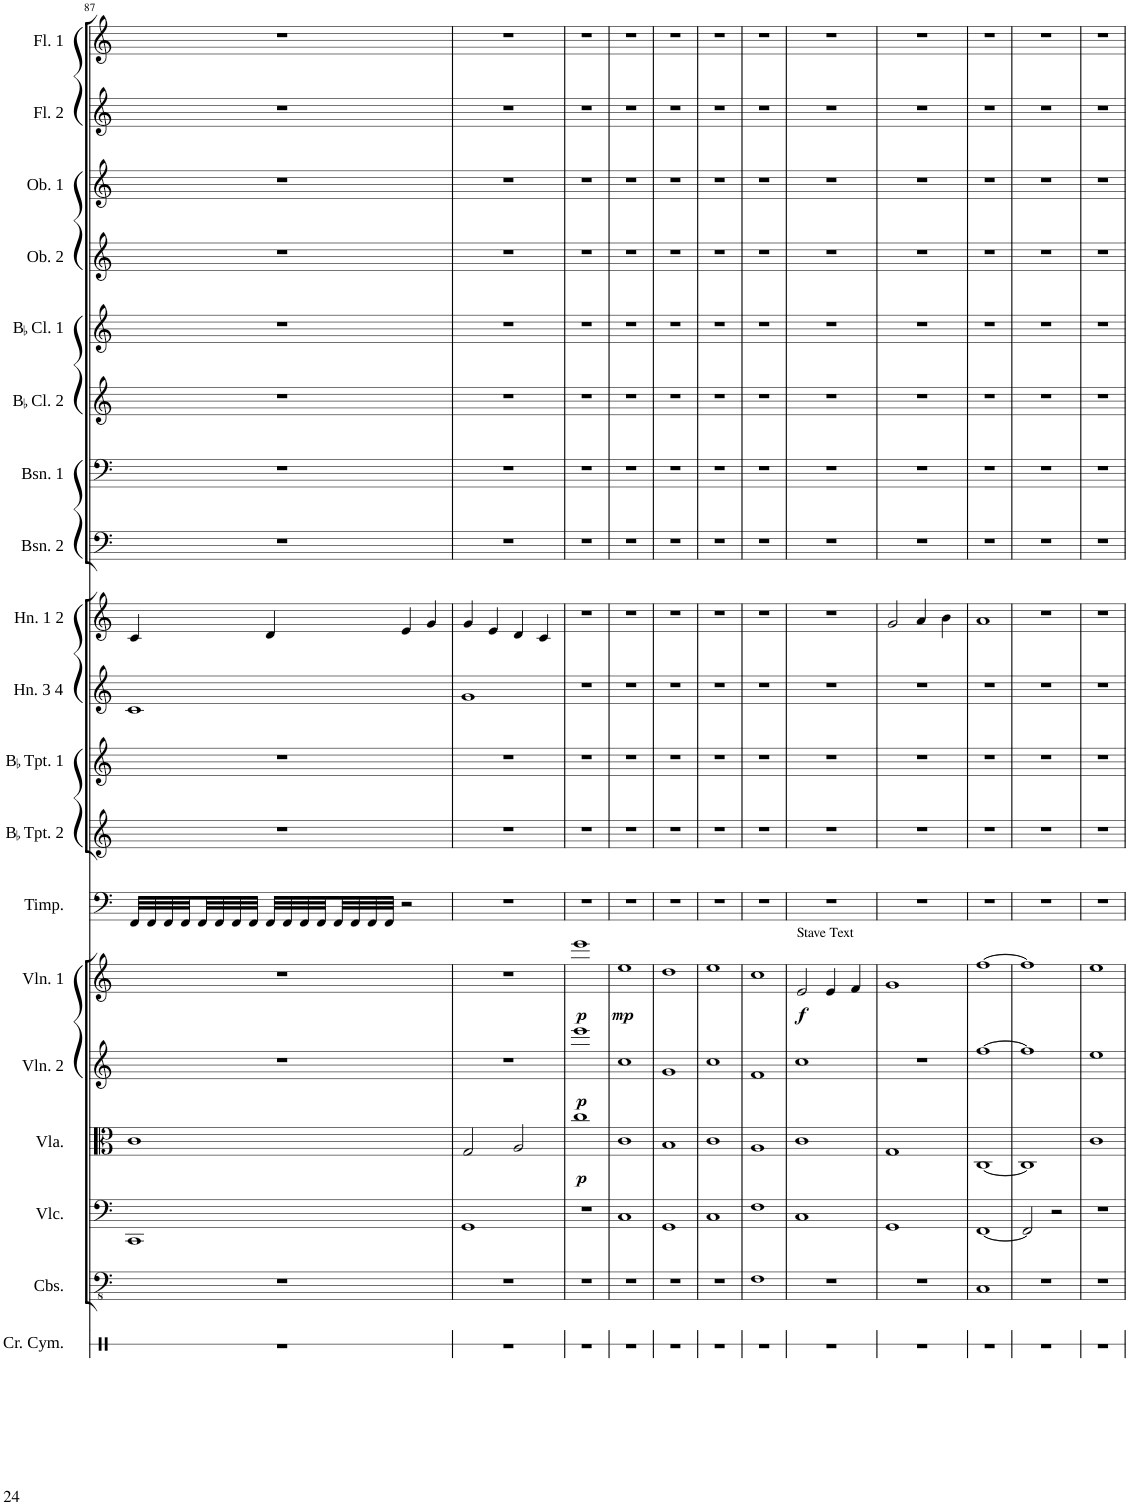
**kern	**kern	**kern	**kern	**dynam	**kern	**dynam	**kern	**dynam	**kern	**kern	**kern	**kern	**kern	**kern	**kern	**kern	**kern	**kern	**kern	**kern	**kern
*part19	*part18	*part17	*part16	*part16	*part15	*part15	*part14	*part14	*part13	*part12	*part11	*part10	*part9	*part8	*part7	*part6	*part5	*part4	*part3	*part2	*part1
*staff19	*staff18	*staff17	*staff16	*staff16	*staff15	*staff15	*staff14	*staff14	*staff13	*staff12	*staff11	*staff10	*staff9	*staff8	*staff7	*staff6	*staff5	*staff4	*staff3	*staff2	*staff1
*I"Crash Cymbal	*I"Contrabass	*I"Violoncello	*I"Viola	*	*I"Violin 2	*	*I"Violin 1	*	*I"Timpani	*I"BaccidentalFlat Trumpet 2	*I"BaccidentalFlat Trumpet 1	*I"Horn 3 4	*I"Horn 1 2	*I"Bassoon 2	*I"Bassoon 1	*I"BaccidentalFlat Clarinet 2	*I"BaccidentalFlat Clarinet 1	*I"Oboe 2	*I"Oboe 1	*I"Flute 2	*I"Flute 1
*I'Cr. Cym.	*I'Cbs.	*I'Vlc.	*I'Vla.	*	*I'Vln. 2	*	*I'Vln. 1	*	*I'Timp.	*I'BaccidentalFlat Tpt. 2	*I'BaccidentalFlat Tpt. 1	*I'Hn. 3 4	*I'Hn. 1 2	*I'Bsn. 2	*I'Bsn. 1	*I'BaccidentalFlat Cl. 2	*I'BaccidentalFlat Cl. 1	*I'Ob. 2	*I'Ob. 1	*I'Fl. 2	*I'Fl. 1
!!LO:PB:g=z
*clefX	*clefFv4	*clefF4	*clefC3	*	*clefG2	*	*clefG2	*	*clefF4	*clefG2	*clefG2	*clefG2	*clefG2	*clefF4	*clefF4	*clefG2	*clefG2	*clefG2	*clefG2	*clefG2	*clefG2
*	*	*	*	*	*	*	*	*	*	*ITrd1c2	*ITrd1c2	*ITrd4c7	*ITrd4c7	*	*	*ITrd1c2	*ITrd1c2	*	*	*	*
*k[]	*k[]	*k[]	*k[]	*	*k[]	*	*k[]	*	*k[]	*k[]	*k[]	*k[]	*k[]	*k[]	*k[]	*k[]	*k[]	*k[]	*k[]	*k[]	*k[]
*M4/4	*M4/4	*M4/4	*M4/4	*	*M4/4	*	*M4/4	*	*M4/4	*M4/4	*M4/4	*M4/4	*M4/4	*M4/4	*M4/4	*M4/4	*M4/4	*M4/4	*M4/4	*M4/4	*M4/4
=87	=87	=87	=87	=87	=87	=87	=87	=87	=87	=87	=87	=87	=87	=87	=87	=87	=87	=87	=87	=87	=87
1r	1r	1CC	1c	.	1r	.	1r	.	32FF/LLL	1r	1r	1c	4c/	1r	1r	1r	1r	1r	1r	1r	1r
.	.	.	.	.	.	.	.	.	32FF/	.	.	.	.	.	.	.	.	.	.	.	.
.	.	.	.	.	.	.	.	.	32FF/	.	.	.	.	.	.	.	.	.	.	.	.
.	.	.	.	.	.	.	.	.	32FF/	.	.	.	.	.	.	.	.	.	.	.	.
.	.	.	.	.	.	.	.	.	32FF/	.	.	.	.	.	.	.	.	.	.	.	.
.	.	.	.	.	.	.	.	.	32FF/	.	.	.	.	.	.	.	.	.	.	.	.
.	.	.	.	.	.	.	.	.	32FF/	.	.	.	.	.	.	.	.	.	.	.	.
.	.	.	.	.	.	.	.	.	32FF/JJJ	.	.	.	.	.	.	.	.	.	.	.	.
.	.	.	.	.	.	.	.	.	32FF/LLL	.	.	.	4d/	.	.	.	.	.	.	.	.
.	.	.	.	.	.	.	.	.	32FF/	.	.	.	.	.	.	.	.	.	.	.	.
.	.	.	.	.	.	.	.	.	32FF/	.	.	.	.	.	.	.	.	.	.	.	.
.	.	.	.	.	.	.	.	.	32FF/	.	.	.	.	.	.	.	.	.	.	.	.
.	.	.	.	.	.	.	.	.	32FF/	.	.	.	.	.	.	.	.	.	.	.	.
.	.	.	.	.	.	.	.	.	32FF/	.	.	.	.	.	.	.	.	.	.	.	.
.	.	.	.	.	.	.	.	.	32FF/	.	.	.	.	.	.	.	.	.	.	.	.
.	.	.	.	.	.	.	.	.	32FF/JJJ	.	.	.	.	.	.	.	.	.	.	.	.
.	.	.	.	.	.	.	.	.	2r	.	.	.	4e/	.	.	.	.	.	.	.	.
.	.	.	.	.	.	.	.	.	.	.	.	.	4g/	.	.	.	.	.	.	.	.
=88	=88	=88	=88	=88	=88	=88	=88	=88	=88	=88	=88	=88	=88	=88	=88	=88	=88	=88	=88	=88	=88
1r	1r	1GG	2G/	.	1r	.	1r	.	1r	1r	1r	1g	4g/	1r	1r	1r	1r	1r	1r	1r	1r
.	.	.	.	.	.	.	.	.	.	.	.	.	4e/	.	.	.	.	.	.	.	.
.	.	.	2A/	.	.	.	.	.	.	.	.	.	4d/	.	.	.	.	.	.	.	.
.	.	.	.	.	.	.	.	.	.	.	.	.	4c/	.	.	.	.	.	.	.	.
=89	=89	=89	=89	=89	=89	=89	=89	=89	=89	=89	=89	=89	=89	=89	=89	=89	=89	=89	=89	=89	=89
!	!	!	!	!LO:DY:b	!	!LO:DY:b	!	!LO:DY:b	!	!	!	!	!	!	!	!	!	!	!	!	!
1r	1r	1r	1cc	p	1eee	p	1eee	p	1r	1r	1r	1r	1r	1r	1r	1r	1r	1r	1r	1r	1r
=90	=90	=90	=90	=90	=90	=90	=90	=90	=90	=90	=90	=90	=90	=90	=90	=90	=90	=90	=90	=90	=90
!	!	!	!	!	!	!	!	!LO:DY:b	!	!	!	!	!	!	!	!	!	!	!	!	!
1r	1r	1C	1c	.	1cc	.	1ee	mp	1r	1r	1r	1r	1r	1r	1r	1r	1r	1r	1r	1r	1r
=91	=91	=91	=91	=91	=91	=91	=91	=91	=91	=91	=91	=91	=91	=91	=91	=91	=91	=91	=91	=91	=91
1r	1r	1GG	1B	.	1g	.	1dd	.	1r	1r	1r	1r	1r	1r	1r	1r	1r	1r	1r	1r	1r
=92	=92	=92	=92	=92	=92	=92	=92	=92	=92	=92	=92	=92	=92	=92	=92	=92	=92	=92	=92	=92	=92
1r	1r	1C	1c	.	1cc	.	1ee	.	1r	1r	1r	1r	1r	1r	1r	1r	1r	1r	1r	1r	1r
=93	=93	=93	=93	=93	=93	=93	=93	=93	=93	=93	=93	=93	=93	=93	=93	=93	=93	=93	=93	=93	=93
1r	1FF	1F	1A	.	1f	.	1cc	.	1r	1r	1r	1r	1r	1r	1r	1r	1r	1r	1r	1r	1r
=94	=94	=94	=94	=94	=94	=94	=94	=94	=94	=94	=94	=94	=94	=94	=94	=94	=94	=94	=94	=94	=94
!	!	!	!	!	!	!	!LO:TX:a:t=Stave Text	!	!	!	!	!	!	!	!	!	!	!	!	!	!
!	!	!	!	!	!	!	!	!LO:DY:b	!	!	!	!	!	!	!	!	!	!	!	!	!
1r	1r	1C	1c	.	1cc	.	2e/	f	1r	1r	1r	1r	1r	1r	1r	1r	1r	1r	1r	1r	1r
.	.	.	.	.	.	.	4e/	.	.	.	.	.	.	.	.	.	.	.	.	.	.
.	.	.	.	.	.	.	4f/	.	.	.	.	.	.	.	.	.	.	.	.	.	.
=95	=95	=95	=95	=95	=95	=95	=95	=95	=95	=95	=95	=95	=95	=95	=95	=95	=95	=95	=95	=95	=95
1r	1r	1GG	1G	.	1r	.	1g	.	1r	1r	1r	1r	2g/	1r	1r	1r	1r	1r	1r	1r	1r
.	.	.	.	.	.	.	.	.	.	.	.	.	4a/	.	.	.	.	.	.	.	.
.	.	.	.	.	.	.	.	.	.	.	.	.	4b\	.	.	.	.	.	.	.	.
=96	=96	=96	=96	=96	=96	=96	=96	=96	=96	=96	=96	=96	=96	=96	=96	=96	=96	=96	=96	=96	=96
1r	1CC	[1FF	[1C	.	[1ff	.	[1ff	.	1r	1r	1r	1r	1a	1r	1r	1r	1r	1r	1r	1r	1r
=97	=97	=97	=97	=97	=97	=97	=97	=97	=97	=97	=97	=97	=97	=97	=97	=97	=97	=97	=97	=97	=97
1r	1r	2FF/]	1C]	.	1ff]	.	1ff]	.	1r	1r	1r	1r	1r	1r	1r	1r	1r	1r	1r	1r	1r
.	.	2r	.	.	.	.	.	.	.	.	.	.	.	.	.	.	.	.	.	.	.
=98	=98	=98	=98	=98	=98	=98	=98	=98	=98	=98	=98	=98	=98	=98	=98	=98	=98	=98	=98	=98	=98
1r	1r	1r	1c	.	1ee	.	1ee	.	1r	1r	1r	1r	1r	1r	1r	1r	1r	1r	1r	1r	1r
=	=	=	=	=	=	=	=	=	=	=	=	=	=	=	=	=	=	=	=	=	=
*-	*-	*-	*-	*-	*-	*-	*-	*-	*-	*-	*-	*-	*-	*-	*-	*-	*-	*-	*-	*-	*-
